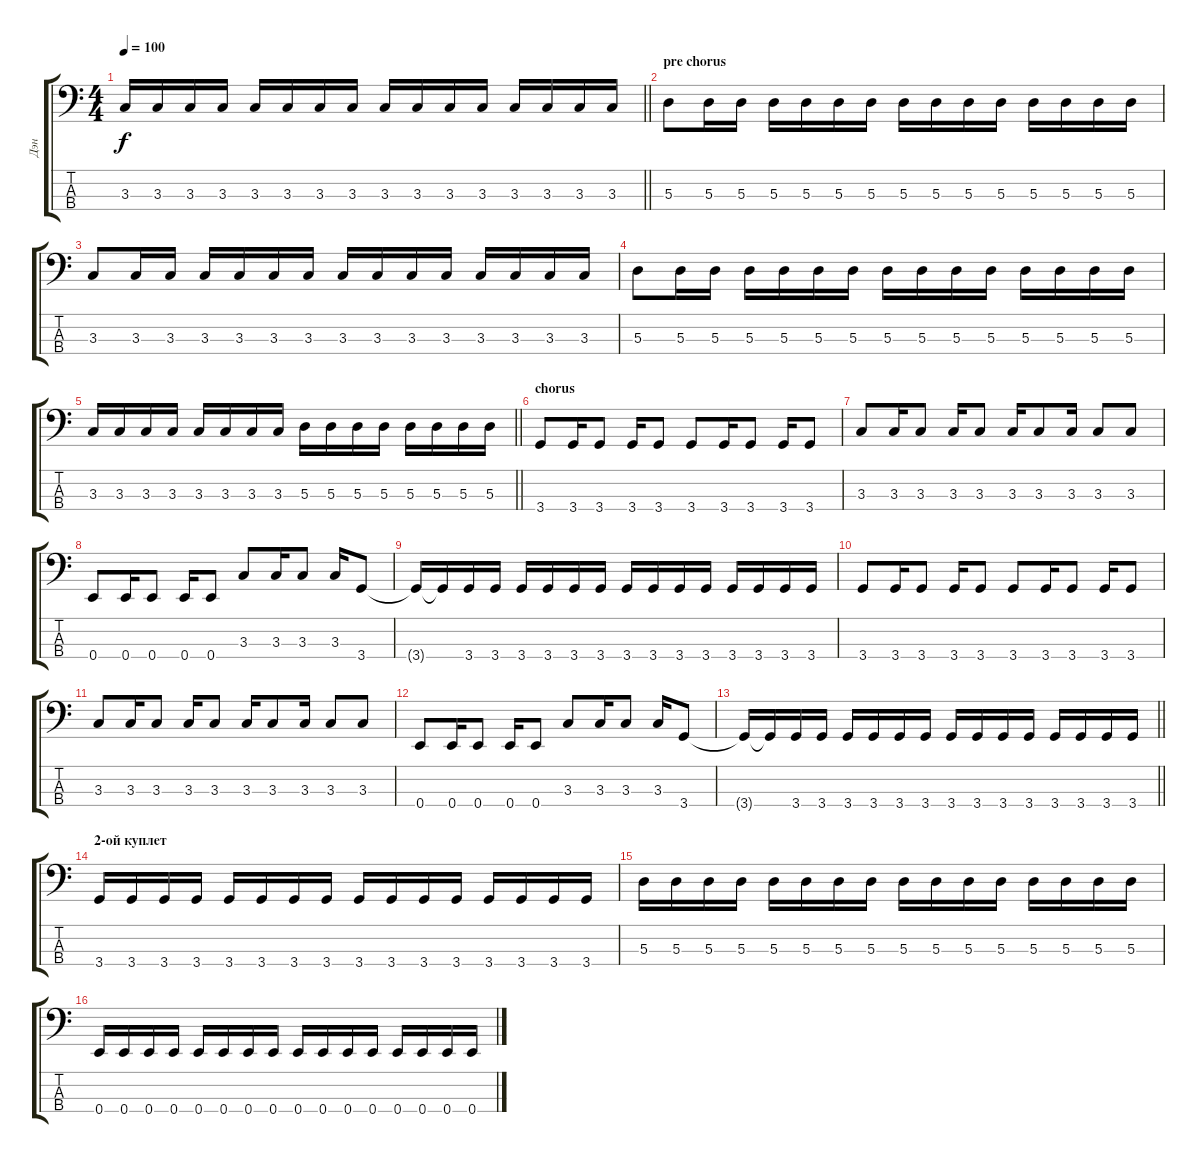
\track ("Дэн" "Дэн") {instrument electricbasspick}
\staff {score tabs}
\tuning (G2 D2 A1 E1) {hide}
\ts (4 4)
\tempo 100
\clef f4
\barLineRight lightlight
\ks c
3.3.16{dy f} 3.3.16 3.3.16 3.3.16 3.3.16 3.3.16 3.3.16 3.3.16 3.3.16 3.3.16 3.3.16 3.3.16 3.3.16 3.3.16 3.3.16 3.3.16 |
\section ("" "pre chorus")
5.3.8 5.3.16 5.3.16 5.3.16 5.3.16 5.3.16 5.3.16 5.3.16 5.3.16 5.3.16 5.3.16 5.3.16 5.3.16 5.3.16 5.3.16 |
3.3.8 3.3.16 3.3.16 3.3.16 3.3.16 3.3.16 3.3.16 3.3.16 3.3.16 3.3.16 3.3.16 3.3.16 3.3.16 3.3.16 3.3.16 |
5.3.8 5.3.16 5.3.16 5.3.16 5.3.16 5.3.16 5.3.16 5.3.16 5.3.16 5.3.16 5.3.16 5.3.16 5.3.16 5.3.16 5.3.16 |
\barLineRight lightlight
3.3.16 3.3.16 3.3.16 3.3.16 3.3.16 3.3.16 3.3.16 3.3.16 5.3.16 5.3.16 5.3.16 5.3.16 5.3.16 5.3.16 5.3.16 5.3.16 |
\section ("" "chorus")
3.4.8 3.4.16 3.4.8 3.4.16 3.4.8 3.4.8 3.4.16 3.4.8 3.4.16 3.4.8 |
3.3.8 3.3.16 3.3.8 3.3.16 3.3.8 3.3.16 3.3.8 3.3.16 3.3.8 3.3.8 |
0.4.8 0.4.16 0.4.8 0.4.16 0.4.8 3.3.8 3.3.16 3.3.8 3.3.16 3.4.8 |
3.4{t}.16 3.4{t}.16 3.4.16 3.4.16 3.4.16 3.4.16 3.4.16 3.4.16 3.4.16 3.4.16 3.4.16 3.4.16 3.4.16 3.4.16 3.4.16 3.4.16 |
3.4.8 3.4.16 3.4.8 3.4.16 3.4.8 3.4.8 3.4.16 3.4.8 3.4.16 3.4.8 |
3.3.8 3.3.16 3.3.8 3.3.16 3.3.8 3.3.16 3.3.8 3.3.16 3.3.8 3.3.8 |
0.4.8 0.4.16 0.4.8 0.4.16 0.4.8 3.3.8 3.3.16 3.3.8 3.3.16 3.4.8 |
\barLineRight lightlight
3.4{t}.16 3.4{t}.16 3.4.16 3.4.16 3.4.16 3.4.16 3.4.16 3.4.16 3.4.16 3.4.16 3.4.16 3.4.16 3.4.16 3.4.16 3.4.16 3.4.16 |
\section ("" "2-ой куплет")
3.4.16 3.4.16 3.4.16 3.4.16 3.4.16 3.4.16 3.4.16 3.4.16 3.4.16 3.4.16 3.4.16 3.4.16 3.4.16 3.4.16 3.4.16 3.4.16 |
5.3.16 5.3.16 5.3.16 5.3.16 5.3.16 5.3.16 5.3.16 5.3.16 5.3.16 5.3.16 5.3.16 5.3.16 5.3.16 5.3.16 5.3.16 5.3.16 |
0.4.16 0.4.16 0.4.16 0.4.16 0.4.16 0.4.16 0.4.16 0.4.16 0.4.16 0.4.16 0.4.16 0.4.16 0.4.16 0.4.16 0.4.16 0.4.16
